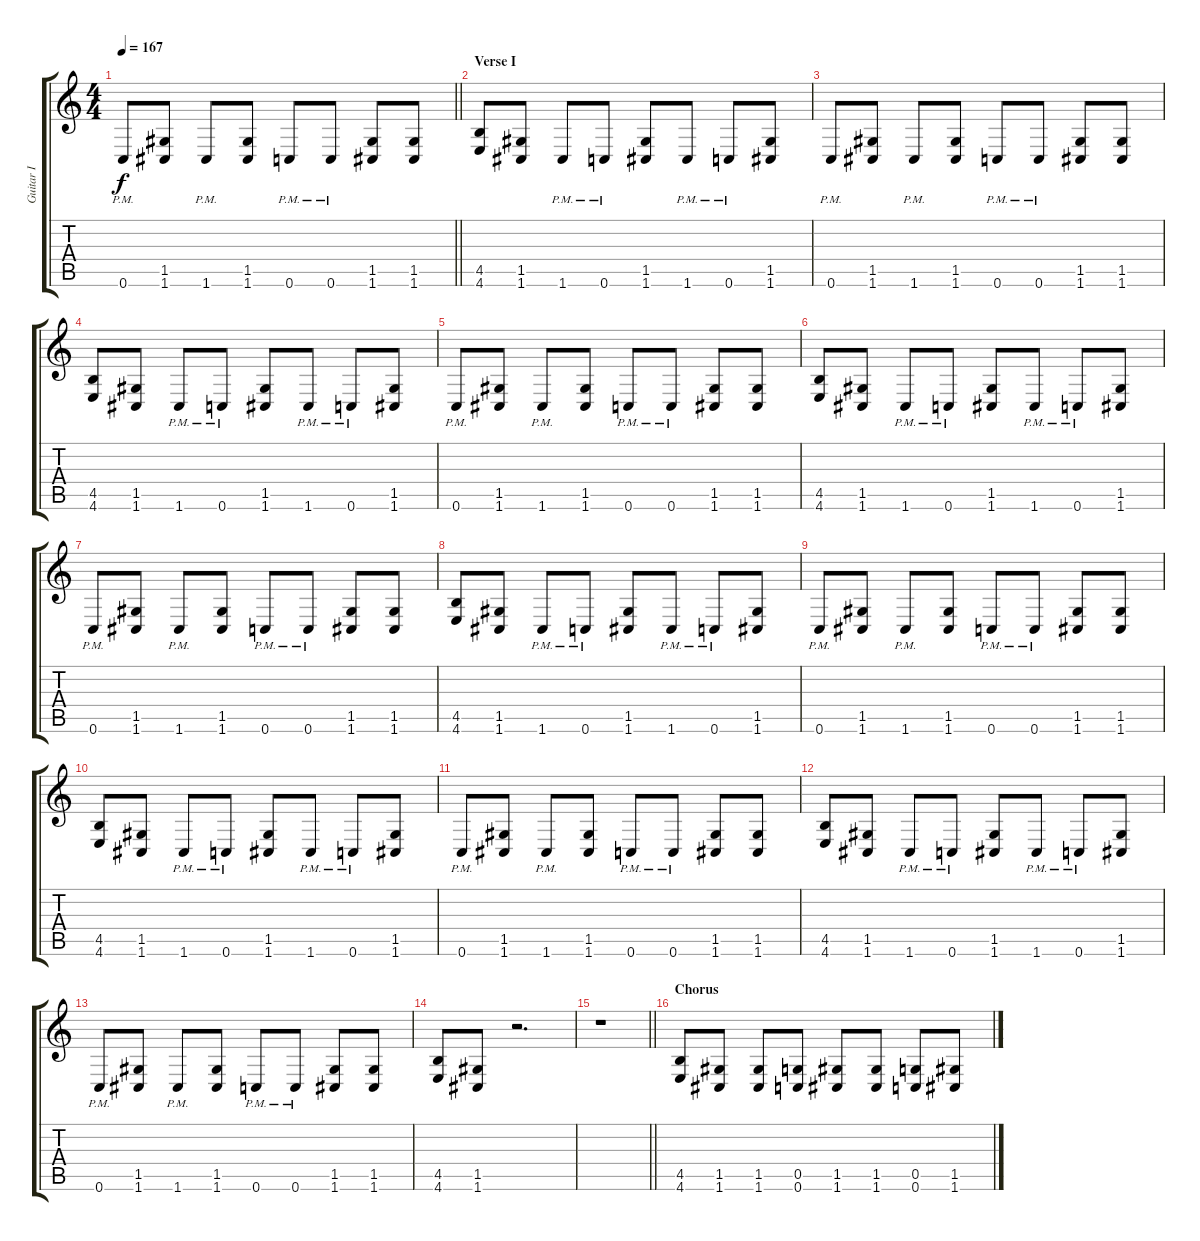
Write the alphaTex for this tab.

\track ("Guitar I" "Guitar I") {instrument distortionguitar}
\staff {score tabs}
\tuning (D4 A3 F3 C3 G2 C2) {hide}
\ts (4 4)
\tempo 167
\clef g2
\barLineRight lightlight
\ks c
0.6{pm}.8{dy f} (1.5 1.6).8 1.6{pm}.8 (1.5 1.6).8 0.6{pm}.8 0.6{pm}.8 (1.5 1.6).8 (1.5 1.6).8 |
\section ("" "Verse I")
(4.5 4.6).8 (1.5 1.6).8 1.6{pm}.8 0.6{pm}.8 (1.5 1.6).8 1.6{pm}.8 0.6{pm}.8 (1.5 1.6).8 |
0.6{pm}.8 (1.5 1.6).8 1.6{pm}.8 (1.5 1.6).8 0.6{pm}.8 0.6{pm}.8 (1.5 1.6).8 (1.5 1.6).8 |
(4.5 4.6).8 (1.5 1.6).8 1.6{pm}.8 0.6{pm}.8 (1.5 1.6).8 1.6{pm}.8 0.6{pm}.8 (1.5 1.6).8 |
0.6{pm}.8 (1.5 1.6).8 1.6{pm}.8 (1.5 1.6).8 0.6{pm}.8 0.6{pm}.8 (1.5 1.6).8 (1.5 1.6).8 |
(4.5 4.6).8 (1.5 1.6).8 1.6{pm}.8 0.6{pm}.8 (1.5 1.6).8 1.6{pm}.8 0.6{pm}.8 (1.5 1.6).8 |
0.6{pm}.8 (1.5 1.6).8 1.6{pm}.8 (1.5 1.6).8 0.6{pm}.8 0.6{pm}.8 (1.5 1.6).8 (1.5 1.6).8 |
(4.5 4.6).8 (1.5 1.6).8 1.6{pm}.8 0.6{pm}.8 (1.5 1.6).8 1.6{pm}.8 0.6{pm}.8 (1.5 1.6).8 |
0.6{pm}.8 (1.5 1.6).8 1.6{pm}.8 (1.5 1.6).8 0.6{pm}.8 0.6{pm}.8 (1.5 1.6).8 (1.5 1.6).8 |
(4.5 4.6).8 (1.5 1.6).8 1.6{pm}.8 0.6{pm}.8 (1.5 1.6).8 1.6{pm}.8 0.6{pm}.8 (1.5 1.6).8 |
0.6{pm}.8 (1.5 1.6).8 1.6{pm}.8 (1.5 1.6).8 0.6{pm}.8 0.6{pm}.8 (1.5 1.6).8 (1.5 1.6).8 |
(4.5 4.6).8 (1.5 1.6).8 1.6{pm}.8 0.6{pm}.8 (1.5 1.6).8 1.6{pm}.8 0.6{pm}.8 (1.5 1.6).8 |
0.6{pm}.8 (1.5 1.6).8 1.6{pm}.8 (1.5 1.6).8 0.6{pm}.8 0.6{pm}.8 (1.5 1.6).8 (1.5 1.6).8 |
(4.5 4.6).8 (1.5 1.6).8 r.2{d} |
\barLineRight lightlight
r.1 |
\section ("" "Chorus")
(4.5 4.6).8 (1.5 1.6).8 (1.5 1.6).8 (0.5 0.6).8 (1.5 1.6).8 (1.5 1.6).8 (0.5 0.6).8 (1.5 1.6).8
